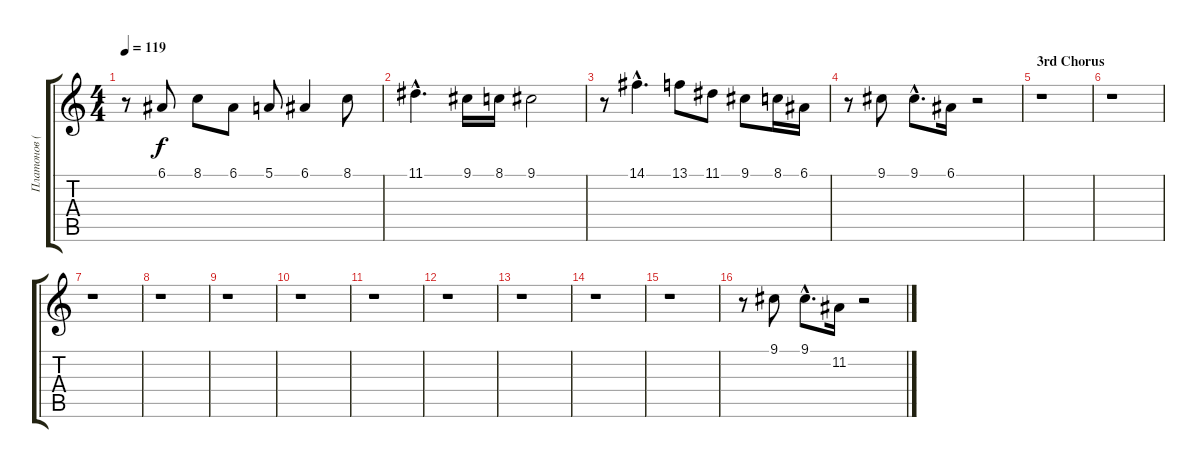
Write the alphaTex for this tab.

\track ("Платонов (Клавиш. 1)" "Платонов (") {instrument frenchhorn}
\staff {score tabs}
\tuning (E4 B3 G3 D3 A2 E2) {hide}
\ts (4 4)
\tempo 119
\clef g2
\ks c
r.8{dy f} 6.1.8 8.1.8 6.1.8 5.1.8 6.1.4 8.1.8 |
11.1{hac}.4{d} 9.1.16 8.1.16 9.1.2 |
r.8 14.1{hac}.4{d} 13.1.8 11.1.8 9.1.8 8.1.16 6.1.16 |
r.8 9.1.8 9.1{hac}.8{d} 6.1.16 r.2 |
\section ("" "3rd Chorus")
r.1 |
r.1 |
r.1 |
r.1 |
r.1 |
r.1 |
r.1 |
r.1 |
r.1 |
r.1 |
r.1 |
r.8 9.1.8 9.1{hac}.8{d} 11.2.16 r.2
